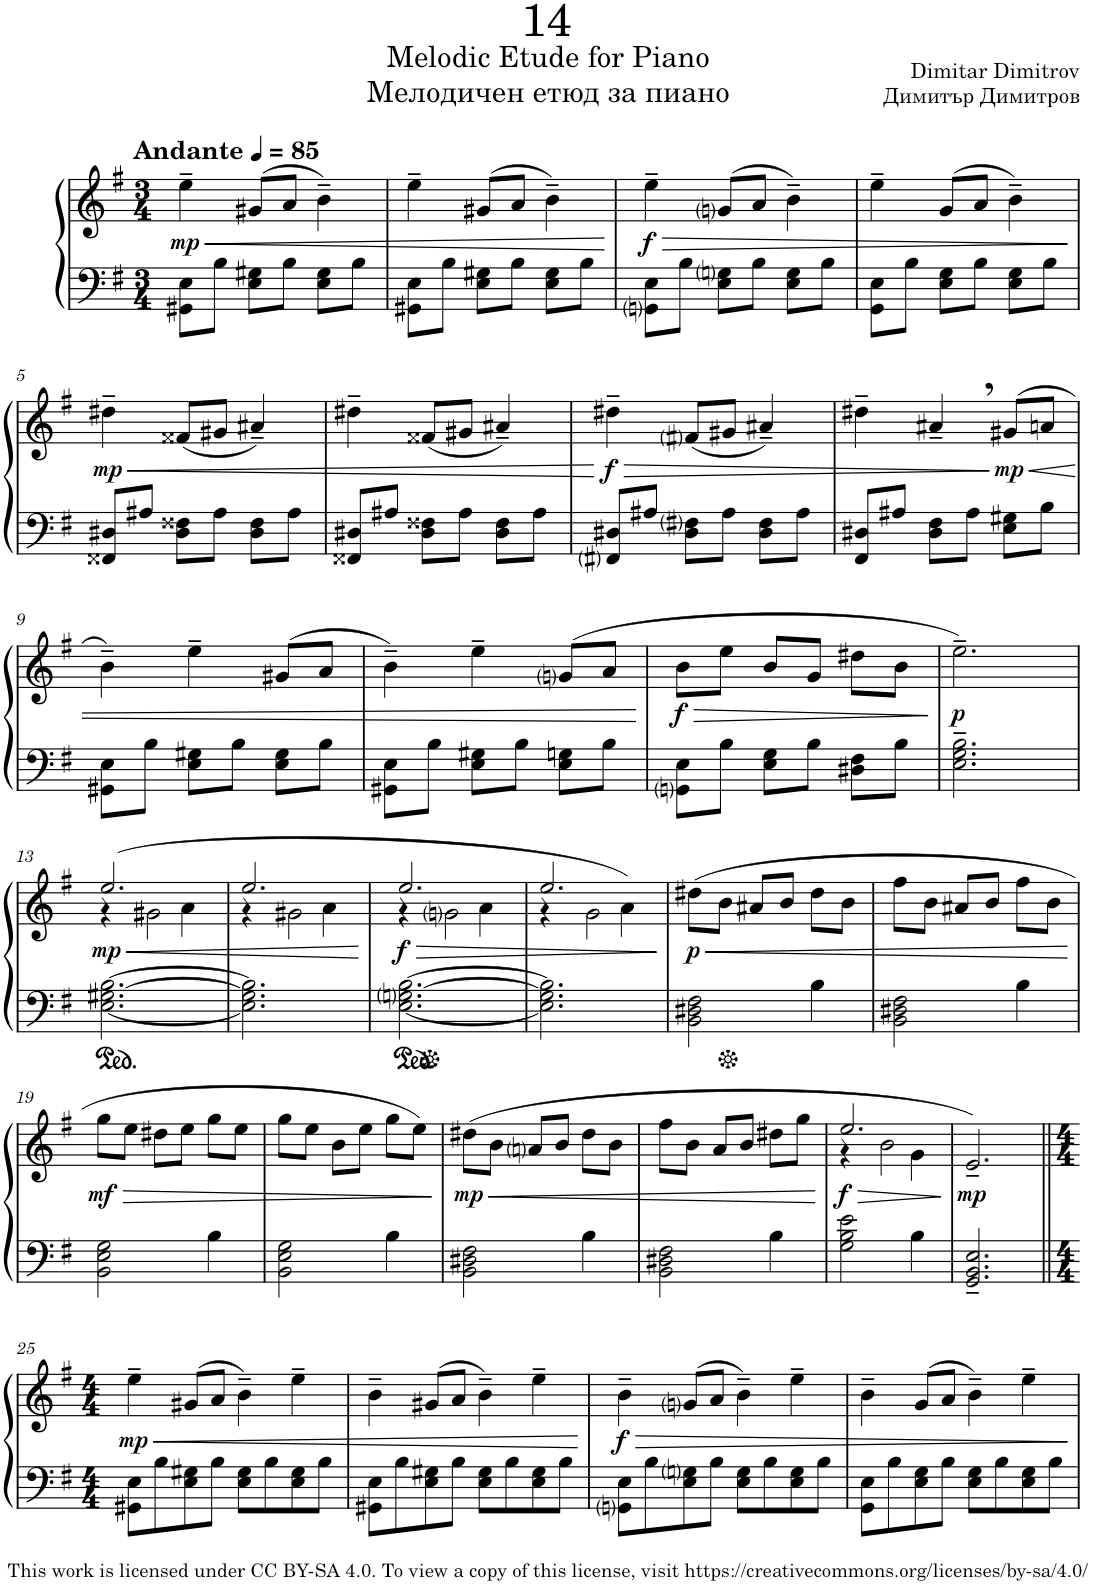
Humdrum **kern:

**kern	**kern	**dynam
*part1	*part1	*part1
*staff2	*staff1	*staff1/2
*I"Acoustic Grand Piano	*	*
*I'Pno	*	*
*clefF4	*clefG2	*
*k[f#]	*k[f#]	*
*G:	*G:	*
*M3/4	*M3/4	*
*MM85	*MM85	*
=1	=1	=1
!	!LO:TX:a:B:t=Andante	!
!	!	!LO:HP:b
!	!	!LO:DY:n=1:b
8GG#X\ 8E\L	4ee~\	< mp
8B\J	.	.
8E\ 8G#X\L	(8g#X/L	.
8B\J	8a/J	.
8E\ 8G#\L	4b~\)	.
8B\J	.	.
=2	=2	=2
8GG#X\ 8E\L	4ee~\	.
8B\J	.	.
8E\ 8G#X\L	(8g#X/L	.
8B\J	8a/J	.
8E\ 8G#\L	4b~\)	.
8B\J	.	.
.	.	[
=3	=3	=3
!	!	!LO:HP:b
!	!	!LO:DY:n=1:b
8GGni\ 8E\L	4ee~\	> f
8B\J	.	.
8E\ 8Gni\L	(8gni/L	.
8B\J	8a/J	.
8E\ 8G\L	4b~\)	.
8B\J	.	.
=4	=4	=4
8GG\ 8E\L	4ee~\	.
8B\J	.	.
8E\ 8G\L	(8g/L	.
8B\J	8a/J	.
8E\ 8G\L	4b~\)	.
8B\J	.	.
.	.	]
!!LO:LB:g=z
=5	=5	=5
!	!	!LO:HP:b
!	!	!LO:DY:n=1:b
8FF##X/ 8D#X/L	4dd#X~\	< mp
8A#X/J	.	.
8D#\ 8F##X\L	(8f##X/L	.
8A#\J	8g#X/J	.
8D#\ 8F##\L	4a#X~/)	.
8A#\J	.	.
=6	=6	=6
8FF##X/ 8D#X/L	4dd#X~\	.
8A#X/J	.	.
8D#\ 8F##X\L	(8f##X/L	.
8A#\J	8g#X/J	.
8D#\ 8F##\L	4a#X~/)	.
8A#\J	.	.
.	.	[
=7	=7	=7
!	!	!LO:HP:b
!	!	!LO:DY:n=1:b
8FF#i/ 8D#X/L	4dd#X~\	> f
8A#X/J	.	.
8D#\ 8F#i\L	(8f#i/L	.
8A#\J	8g#X/J	.
8D#\ 8F#\L	4a#X~/)	.
8A#\J	.	.
=8	=8	=8
8FF#/ 8D#X/L	4dd#X~\	.
8A#X/J	.	.
8D#\ 8F#\L	4a#X~,/	.
8A#\J	.	.
!	!	!LO:HP:n=1:b
!	!	!LO:DY:n=1:b
8E\ 8G#X\L	(8g#X/L	] < mp
8B\J	8an/J	.
!!LO:LB:g=z
=9	=9	=9
8GG#X\ 8E\L	4b~\)	.
8B\J	.	.
8E\ 8G#X\L	4ee~\	.
8B\J	.	.
8E\ 8G#\L	(8g#X/L	.
8B\J	8a/J	.
=10	=10	=10
8GG#X\ 8E\L	4b~\)	.
8B\J	.	.
8E\ 8G#X\L	4ee~\	.
8B\J	.	.
8E\ 8Gn\L	(8gni/L	.
8B\J	8a/J	.
.	.	[
=11	=11	=11
!	!	!LO:HP:b
!	!	!LO:DY:n=1:b
8GGni\ 8E\L	8b\L	> f
8B\J	8ee\J	.
8E\ 8G\L	8b/L	.
8B\J	8g/J	.
8D#X\ 8F#\L	8dd#X\L	.
8B\J	8b\J	.
.	.	]
=12	=12	=12
!	!	!LO:DY:b
2.E\~ 2.G\~ 2.B\~	2.ee~\)	p
!!LO:LB:g=z
=13	=13	=13
!	!	!LO:HP:b
*	*^	*
*	*	*^	*
!	!	!	!	!LO:DY:n=1:b
[2.E\ [2.G#X\ [2.B\	(>2.ee/	4r	2ryy	< mp
.	.	2g#X\	.	.
.	.	.	4a\	.
=14	=14	=14	=14	=14
2.E\] 2.G#\] 2.B\]	2.ee/	4r	2ryy	.
.	.	2g#X\	.	.
.	.	.	4a\	.
*	*v	*v	*v	*
.	.	[
=15	=15	=15
!	!	!LO:HP:b
*	*^	*
*	*	*^	*
!	!	!	!	!LO:DY:n=1:b
[2.E\ [2.Gni\ [2.B\	2.ee/	4r	2ryy	> f
.	.	2gni\	.	.
.	.	.	4a\	.
=16	=16	=16	=16	=16
2.E\] 2.G\] 2.B\]	2.ee/	4r	2ryy	.
.	.	2g\	.	.
.	.	.	4a\)	.
*	*v	*v	*v	*
.	.	]
=17	=17	=17
!	!	!LO:HP:b
!	!	!LO:DY:n=1:b
2BB\ 2D#X\ 2F#\	(8dd#X\L	< p
.	8b\J	.
.	8a#X/L	.
.	8b/J	.
4B\	8dd#\L	.
.	8b\J	.
=18	=18	=18
2BB\ 2D#X\ 2F#\	8ff#\L	.
.	8b\J	.
.	8a#X/L	.
.	8b/J	.
4B\	8ff#\L	.
.	8b\J	.
.	.	[
!!LO:LB:g=z
=19	=19	=19
!	!	!LO:HP:b
!	!	!LO:DY:n=1:b
2BB\ 2E\ 2G\	8gg\L	> mf
.	8ee\J	.
.	8dd#X\L	.
.	8ee\J	.
4B\	8gg\L	.
.	8ee\J	.
=20	=20	=20
2BB\ 2E\ 2G\	8gg\L	.
.	8ee\J	.
.	8b\L	.
.	8ee\J	.
4B\	8gg\L	.
.	8ee\J)	.
.	.	]
=21	=21	=21
!	!	!LO:HP:b
!	!	!LO:DY:n=1:b
2BB\ 2D#X\ 2F#\	(8dd#X\L	< mp
.	8b\J	.
.	8ani/L	.
.	8b/J	.
4B\	8dd#\L	.
.	8b\J	.
=22	=22	=22
2BB\ 2D#X\ 2F#\	8ff#\L	.
.	8b\J	.
.	8a/L	.
.	8b/J	.
4B\	8dd#X\L	.
.	8gg\J	.
.	.	[
=23	=23	=23
!	!	!LO:HP:b
*	*^	*
*	*	*^	*
!	!	!	!	!LO:DY:n=1:b
2G\ 2B\ 2e\	2.ee/	4r	2ryy	> f
.	.	2b\	.	.
4B\	.	.	4g\	.
*	*v	*v	*v	*
.	.	]
=24	=24	=24
!	!	!LO:DY:b
2.GG/~ 2.BB/~ 2.E/~	2.e~/)	mp
!!LO:LB:g=z
=25||	=25||	=25||
*M4/4	*M4/4	*
!	!	!LO:HP:b
!	!	!LO:DY:n=1:b
8GG#X\ 8E\L	4ee~\	< mp
8B\	.	.
8E\ 8G#X\	(8g#X/L	.
8B\J	8a/J	.
8E\ 8G#\L	4b~\)	.
8B\	.	.
8E\ 8G#\	4ee~\	.
8B\J	.	.
=26	=26	=26
8GG#X\ 8E\L	4b~\	.
8B\	.	.
8E\ 8G#X\	(8g#X/L	.
8B\J	8a/J	.
8E\ 8G#\L	4b~\)	.
8B\	.	.
8E\ 8G#\	4ee~\	.
8B\J	.	.
.	.	[
=27	=27	=27
!	!	!LO:HP:b
!	!	!LO:DY:n=1:b
8GGni\ 8E\L	4b~\	> f
8B\	.	.
8E\ 8Gni\	(8gni/L	.
8B\J	8a/J	.
8E\ 8G\L	4b~\)	.
8B\	.	.
8E\ 8G\	4ee~\	.
8B\J	.	.
=28	=28	=28
8GG\ 8E\L	4b~\	.
8B\	.	.
8E\ 8G\	(8g/L	.
8B\J	8a/J	.
8E\ 8G\L	4b~\)	.
8B\	.	.
8E\ 8G\	4ee~\	.
8B\J	.	.
.	.	]
=	=	=
*-	*-	*-
